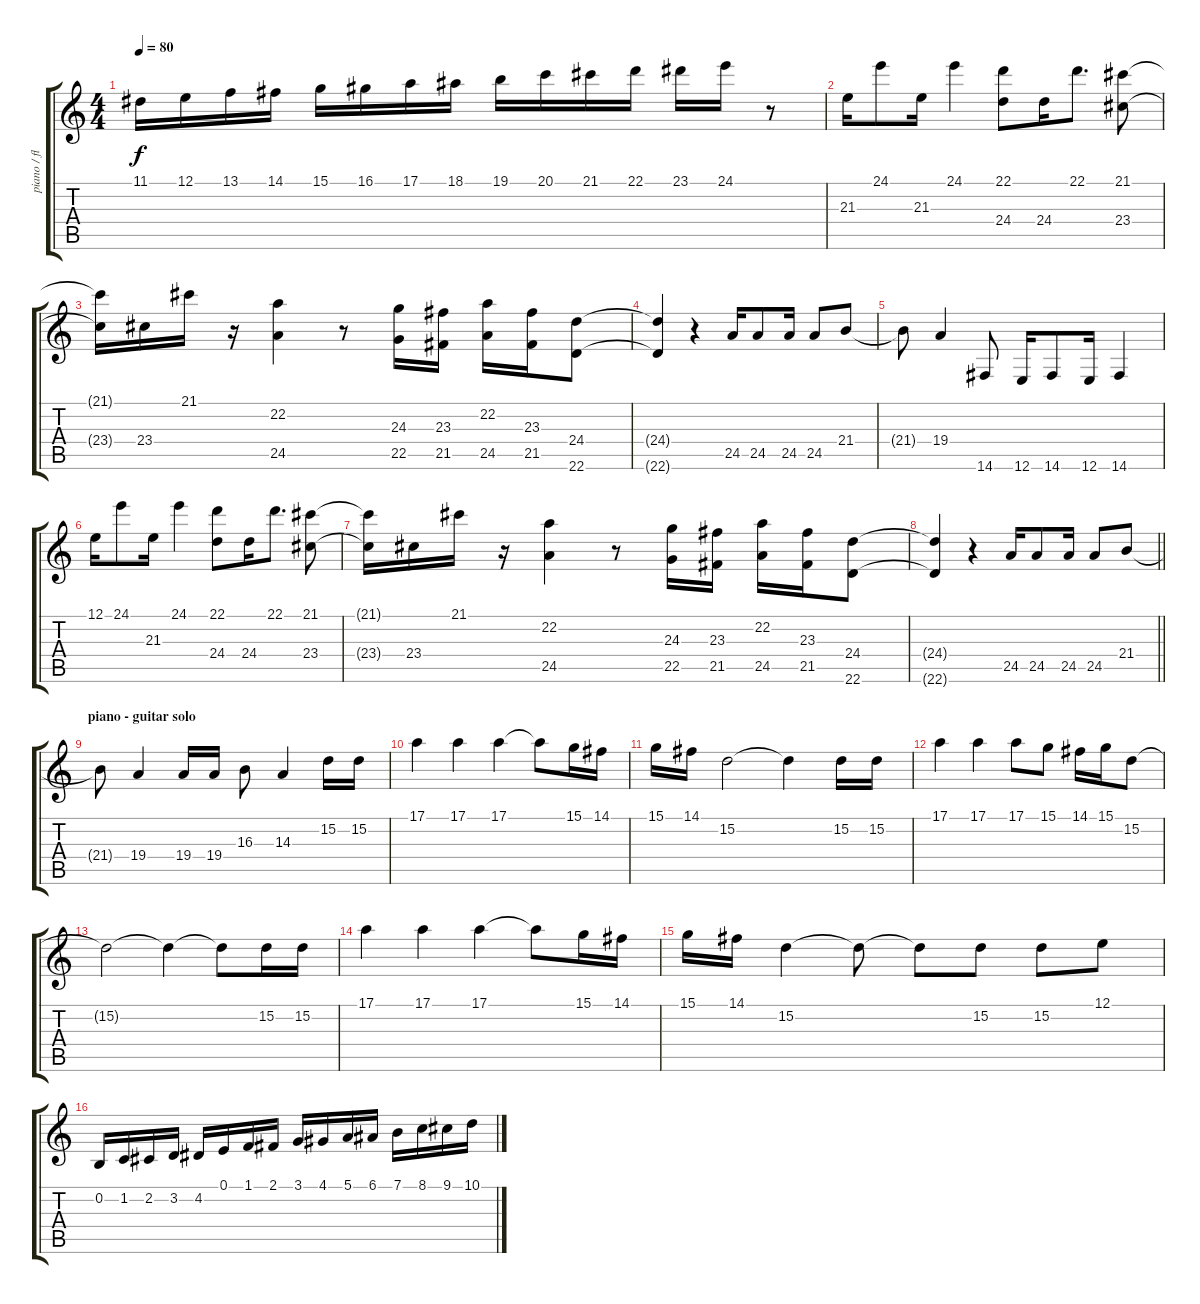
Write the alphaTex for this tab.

\track ("piano / flute" "piano / fl") {instrument flute}
\staff {score tabs}
\tuning (E4 B3 G3 D3 A2 E2) {hide}
\ts (4 4)
\tempo 80
\clef g2
\ks c
11.1.16{dy f} 12.1.16 13.1.16 14.1.16 15.1.16 16.1.16 17.1.16 18.1.16 19.1.16 20.1.16 21.1.16 22.1.16 23.1.16 24.1.16 r.8 |
21.3.16 24.1.8 21.3.16 24.1.4 (22.1 24.4).8 24.4.16 22.1.8{d} (21.1 23.4).8 |
(21.1{t} 23.4{t}).16 23.4.16 21.1.16 r.16 (22.2 24.5).4 r.8 (24.3 22.5).16 (23.3 21.5).16 (22.2 24.5).16 (23.3 21.5).16 (24.4 22.6).8 |
(24.4{t} 22.6{t}).4 r.4 24.5.16 24.5.8 24.5.16 24.5.8 21.4.8 |
21.4{t}.8 19.4.4 14.6.8 12.6.16 14.6.8 12.6.16 14.6.4 |
12.1.16 24.1.8 21.3.16 24.1.4 (22.1 24.4).8 24.4.16 22.1.8{d} (21.1 23.4).8 |
(21.1{t} 23.4{t}).16 23.4.16 21.1.16 r.16 (22.2 24.5).4 r.8 (24.3 22.5).16 (23.3 21.5).16 (22.2 24.5).16 (23.3 21.5).16 (24.4 22.6).8 |
\barLineRight lightlight
(24.4{t} 22.6{t}).4 r.4 24.5.16 24.5.8 24.5.16 24.5.8 21.4.8 |
\section ("" "piano - guitar solo")
21.4{t}.8 19.4.4 19.4.16 19.4.16 16.3.8 14.3.4 15.2.16 15.2.16 |
17.1.4 17.1.4 17.1.4 17.1{t}.8 15.1.16 14.1.16 |
15.1.16 14.1.16 15.2.2 15.2{t}.4 15.2.16 15.2.16 |
17.1.4 17.1.4 17.1.8 15.1.8 14.1.16 15.1.16 15.2.8 |
15.2{t}.2 15.2{t}.4 15.2{t}.8 15.2.16 15.2.16 |
17.1.4 17.1.4 17.1.4 17.1{t}.8 15.1.16 14.1.16 |
15.1.16 14.1.16 15.2.4 15.2{t}.8 15.2{t}.8 15.2.8 15.2.8 12.1.8 |
0.2.16{volume 13} 1.2.16 2.2.16 3.2.16 4.2.16 0.1.16 1.1.16 2.1.16 3.1.16 4.1.16 5.1.16 6.1.16 7.1.16 8.1.16 9.1.16 10.1.16
